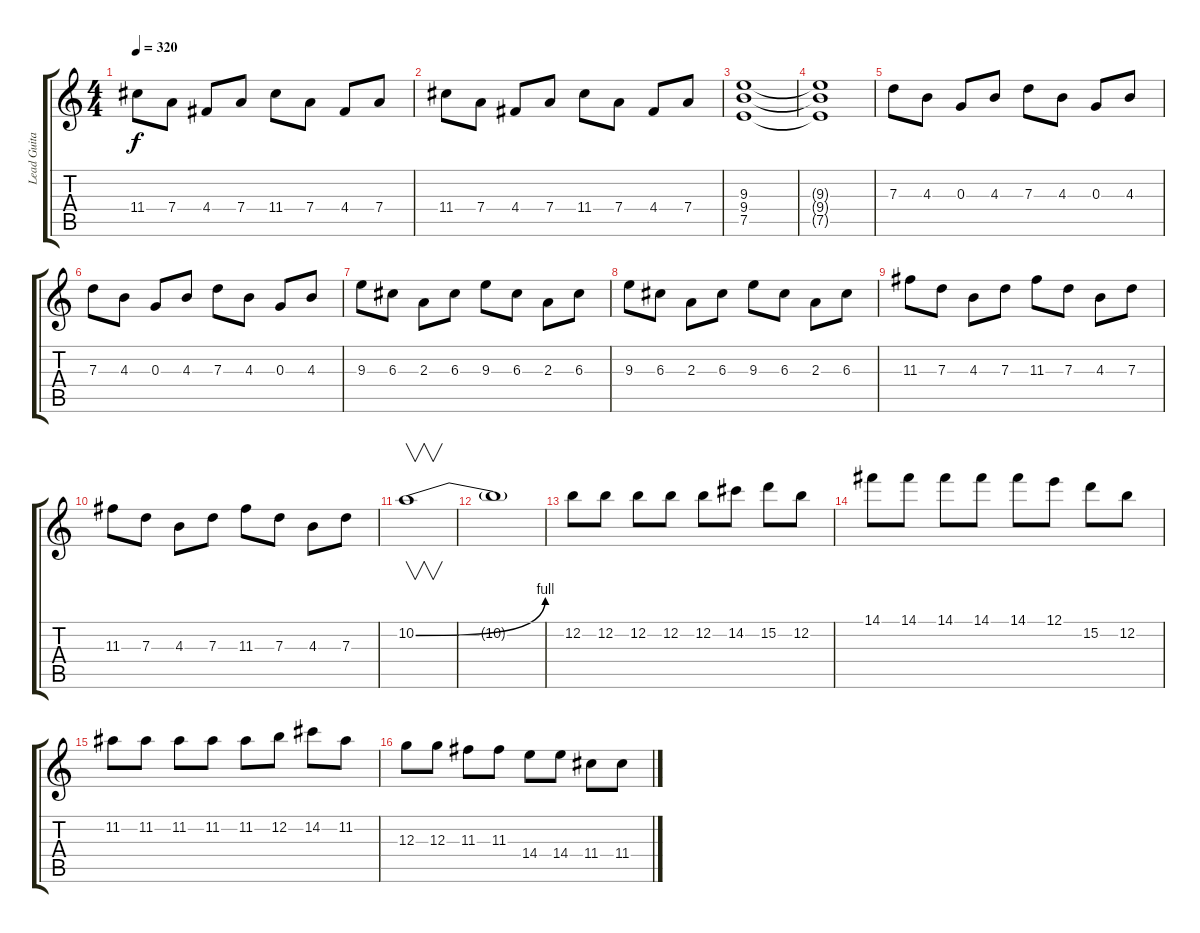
\track ("Lead Guitar" "Lead Guita") {instrument distortionguitar}
\staff {score tabs}
\tuning (E4 B3 G3 D3 A2 E2) {hide}
\ts (4 4)
\tempo 320
\clef g2
\ks c
11.4.8{dy f} 7.4.8 4.4.8 7.4.8 11.4.8 7.4.8 4.4.8 7.4.8 |
11.4.8 7.4.8 4.4.8 7.4.8 11.4.8 7.4.8 4.4.8 7.4.8 |
(9.3 9.4 7.5).1 |
(9.3{t} 9.4{t} 7.5{t}).1 |
7.3.8 4.3.8 0.3.8 4.3.8 7.3.8 4.3.8 0.3.8 4.3.8 |
7.3.8 4.3.8 0.3.8 4.3.8 7.3.8 4.3.8 0.3.8 4.3.8 |
9.3.8 6.3.8 2.3.8 6.3.8 9.3.8 6.3.8 2.3.8 6.3.8 |
9.3.8 6.3.8 2.3.8 6.3.8 9.3.8 6.3.8 2.3.8 6.3.8 |
11.3.8 7.3.8 4.3.8 7.3.8 11.3.8 7.3.8 4.3.8 7.3.8 |
11.3.8 7.3.8 4.3.8 7.3.8 11.3.8 7.3.8 4.3.8 7.3.8 |
10.2{be (bend 0 0 60 4)}.1{v} |
10.2{t}.1 |
12.2.8 12.2.8 12.2.8 12.2.8 12.2.8 14.2.8 15.2.8 12.2.8 |
14.1.8 14.1.8 14.1.8 14.1.8 14.1.8 12.1.8 15.2.8 12.2.8 |
11.2.8 11.2.8 11.2.8 11.2.8 11.2.8 12.2.8 14.2.8 11.2.8 |
12.3.8 12.3.8 11.3.8 11.3.8 14.4.8 14.4.8 11.4.8 11.4.8
